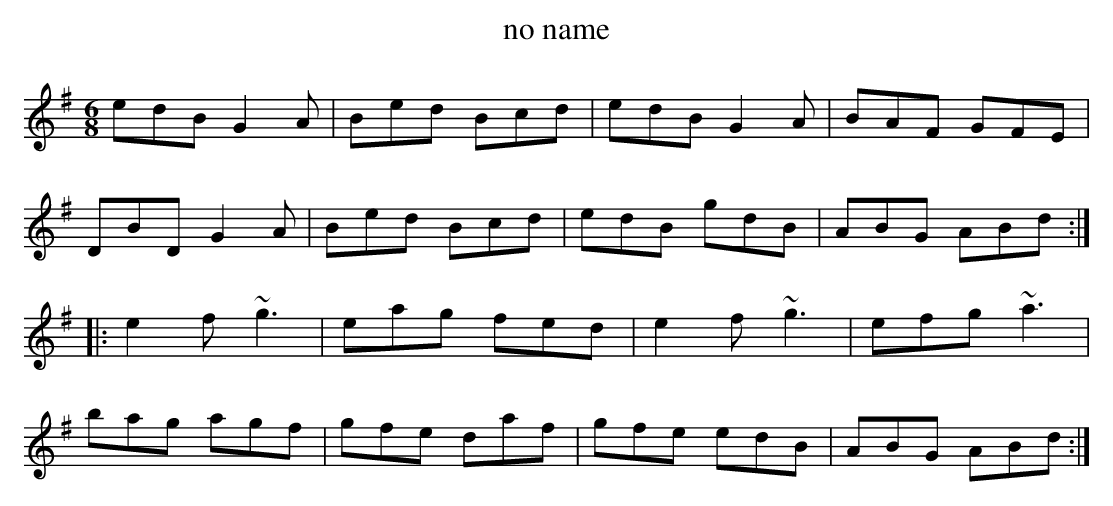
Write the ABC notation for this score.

X:1
T:no name
M:6/8
K:G
edB G2A|Bed Bcd|edB G2A|BAF GFE|
DBD G2A|Bed Bcd|edB gdB|ABG ABd:|
|:e2f ~g3|eag fed|e2f ~g3|efg ~a3|
bag agf|gfe daf|gfe edB|ABG ABd:|
